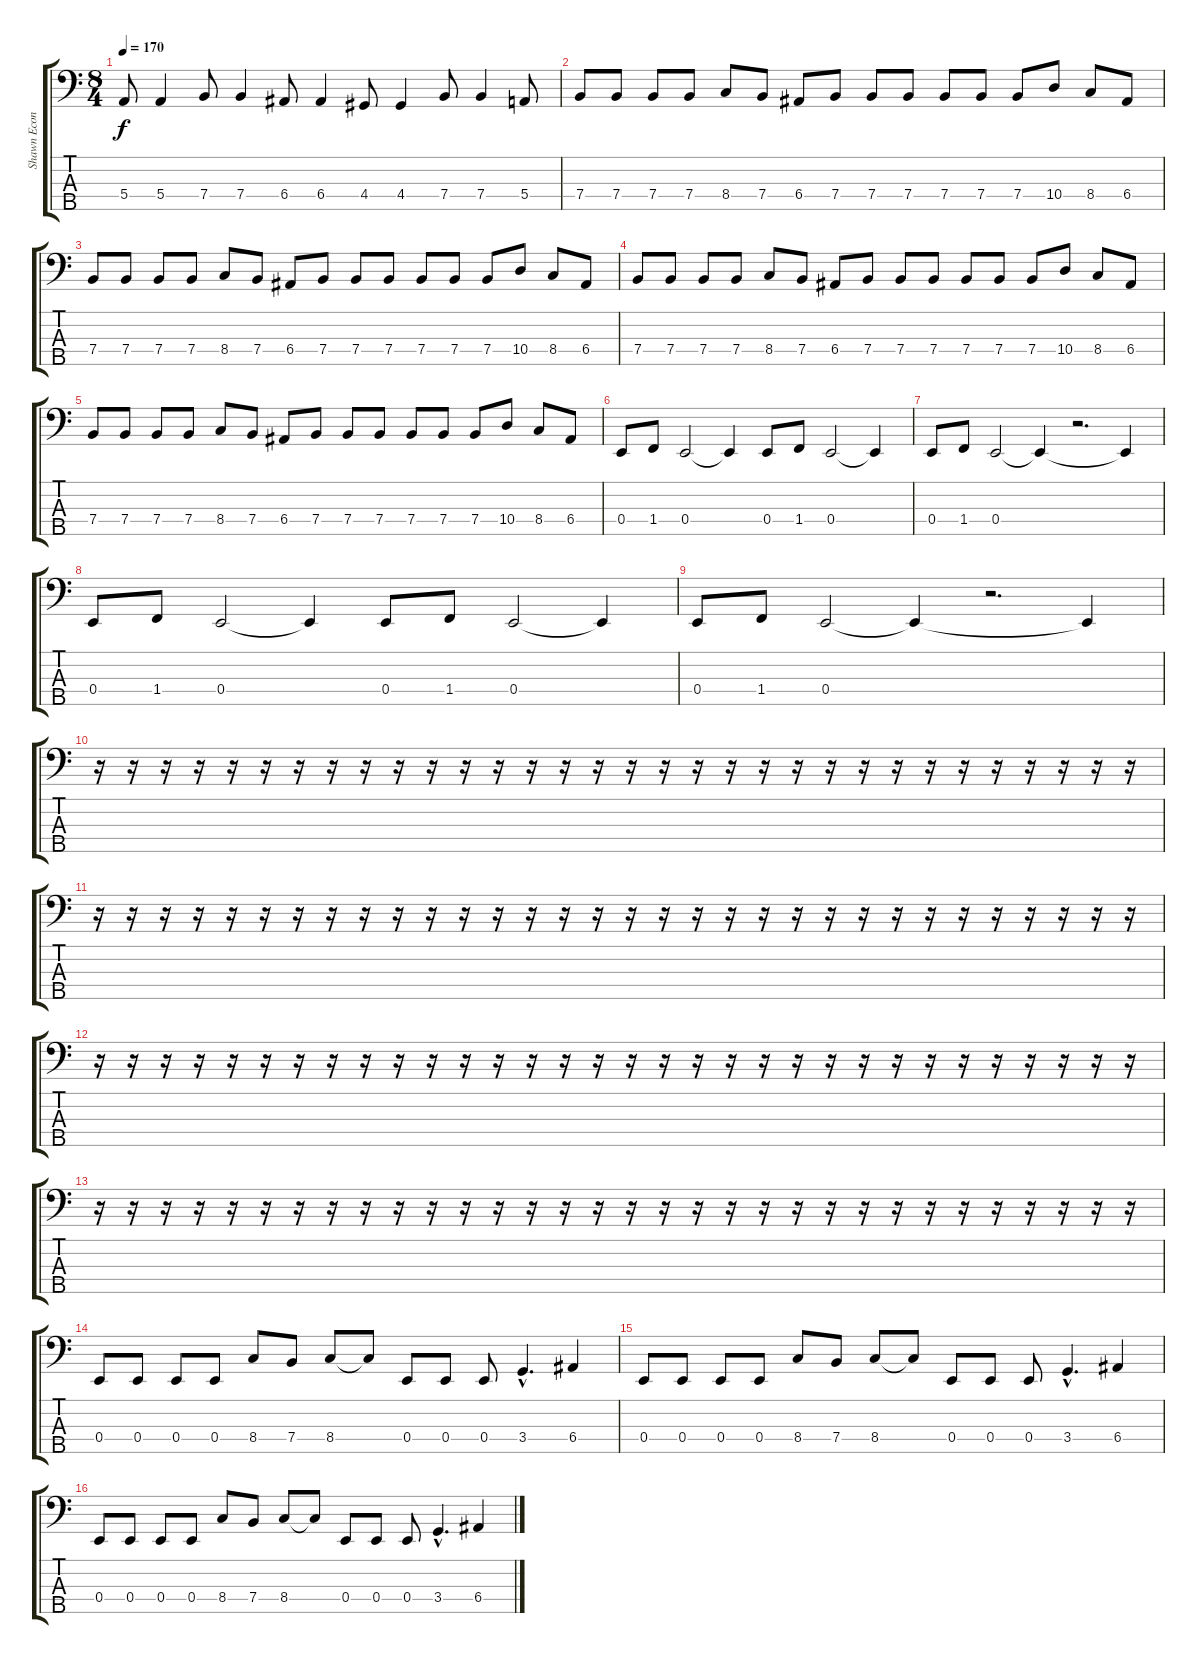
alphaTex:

\track ("Shawn Economaki" "Shawn Econ") {instrument electricbassfinger}
\staff {score tabs}
\tuning (G2 D2 A1 E1 B0) {hide}
\ts (8 4)
\tempo 170
\clef f4
\ks c
5.4.8{dy f} 5.4.4 7.4.8 7.4.4 6.4.8 6.4.4 4.4.8 4.4.4 7.4.8 7.4.4 5.4.8 |
7.4.8 7.4.8 7.4.8 7.4.8 8.4.8 7.4.8 6.4.8 7.4.8 7.4.8 7.4.8 7.4.8 7.4.8 7.4.8 10.4.8 8.4.8 6.4.8 |
7.4.8 7.4.8 7.4.8 7.4.8 8.4.8 7.4.8 6.4.8 7.4.8 7.4.8 7.4.8 7.4.8 7.4.8 7.4.8 10.4.8 8.4.8 6.4.8 |
7.4.8 7.4.8 7.4.8 7.4.8 8.4.8 7.4.8 6.4.8 7.4.8 7.4.8 7.4.8 7.4.8 7.4.8 7.4.8 10.4.8 8.4.8 6.4.8 |
7.4.8 7.4.8 7.4.8 7.4.8 8.4.8 7.4.8 6.4.8 7.4.8 7.4.8 7.4.8 7.4.8 7.4.8 7.4.8 10.4.8 8.4.8 6.4.8 |
0.4.8 1.4.8 0.4.2 0.4{t}.4 0.4.8 1.4.8 0.4.2 0.4{t}.4 |
0.4.8 1.4.8 0.4.2 0.4{t}.4 r.2{d} 0.4{t}.4 |
0.4.8 1.4.8 0.4.2 0.4{t}.4 0.4.8 1.4.8 0.4.2 0.4{t}.4 |
0.4.8 1.4.8 0.4.2 0.4{t}.4 r.2{d} 0.4{t}.4 |
r.16 r.16 r.16 r.16 r.16 r.16 r.16 r.16 r.16 r.16 r.16 r.16 r.16 r.16 r.16 r.16 r.16 r.16 r.16 r.16 r.16 r.16 r.16 r.16 r.16 r.16 r.16 r.16 r.16 r.16 r.16 r.16 |
r.16 r.16 r.16 r.16 r.16 r.16 r.16 r.16 r.16 r.16 r.16 r.16 r.16 r.16 r.16 r.16 r.16 r.16 r.16 r.16 r.16 r.16 r.16 r.16 r.16 r.16 r.16 r.16 r.16 r.16 r.16 r.16 |
r.16 r.16 r.16 r.16 r.16 r.16 r.16 r.16 r.16 r.16 r.16 r.16 r.16 r.16 r.16 r.16 r.16 r.16 r.16 r.16 r.16 r.16 r.16 r.16 r.16 r.16 r.16 r.16 r.16 r.16 r.16 r.16 |
r.16 r.16 r.16 r.16 r.16 r.16 r.16 r.16 r.16 r.16 r.16 r.16 r.16 r.16 r.16 r.16 r.16 r.16 r.16 r.16 r.16 r.16 r.16 r.16 r.16 r.16 r.16 r.16 r.16 r.16 r.16 r.16 |
0.4.8 0.4.8 0.4.8 0.4.8 8.4.8 7.4.8 8.4.8 8.4{t}.8 0.4.8 0.4.8 0.4.8 3.4{hac}.4{d} 6.4.4 |
0.4.8 0.4.8 0.4.8 0.4.8 8.4.8 7.4.8 8.4.8 8.4{t}.8 0.4.8 0.4.8 0.4.8 3.4{hac}.4{d} 6.4.4 |
0.4.8 0.4.8 0.4.8 0.4.8 8.4.8 7.4.8 8.4.8 8.4{t}.8 0.4.8 0.4.8 0.4.8 3.4{hac}.4{d} 6.4.4
